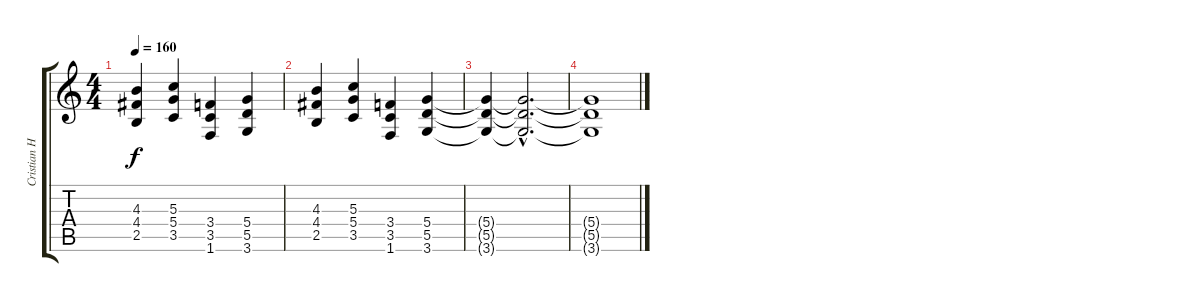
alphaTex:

\track ("Cristian Humberto Aldana (Guitarra 1)" "Cristian H") {instrument distortionguitar}
\staff {score tabs}
\tuning (E4 B3 G3 D3 A2 E2) {hide}
\ts (4 4)
\tempo 160
\clef g2
\ks c
(4.3 4.4 2.5).4{dy f} (5.3 5.4 3.5).4 (3.4 3.5 1.6).4 (5.4 5.5 3.6).4 |
(4.3 4.4 2.5).4 (5.3 5.4 3.5).4 (3.4 3.5 1.6).4 (5.4 5.5 3.6).4 |
(5.4{t} 5.5{t} 3.6{t}).4 (5.4{hac t} 5.5{hac t} 3.6{hac t}).2{d} |
(5.4{t} 5.5{t} 3.6{t}).1
